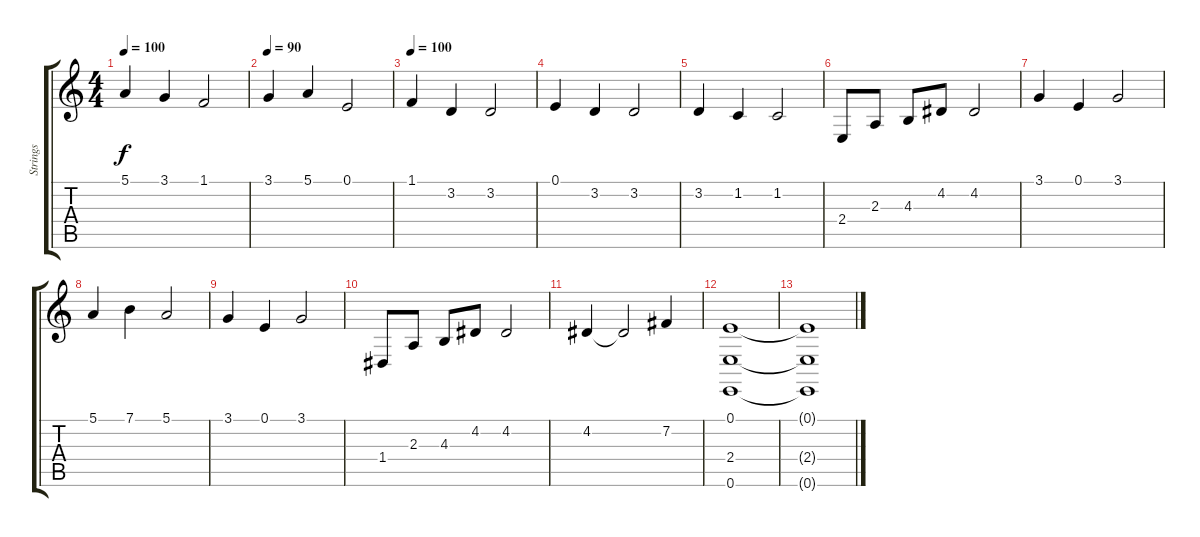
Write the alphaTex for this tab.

\track ("Strings" "Strings") {instrument synthstrings1}
\staff {score tabs}
\tuning (E4 B3 G3 D3 A2 E2) {hide}
\ts (4 4)
\tempo 100
\clef g2
\ks c
5.1.4{dy f} 3.1.4 1.1.2 |
\tempo 90
3.1.4 5.1.4 0.1.2 |
\tempo 100
1.1.4 3.2.4 3.2.2 |
0.1.4 3.2.4 3.2.2 |
3.2.4 1.2.4 1.2.2 |
2.4.8 2.3.8 4.3.8 4.2.8 4.2.2 |
3.1.4 0.1.4 3.1.2 |
5.1.4 7.1.4 5.1.2 |
3.1.4 0.1.4 3.1.2 |
1.4.8{volume 0} 2.3.8 4.3.8 4.2.8 4.2.2 |
4.2.4 4.2{t}.2 7.2.4 |
(0.1 2.4 0.6).1 |
(0.1{t} 2.4{t} 0.6{t}).1
